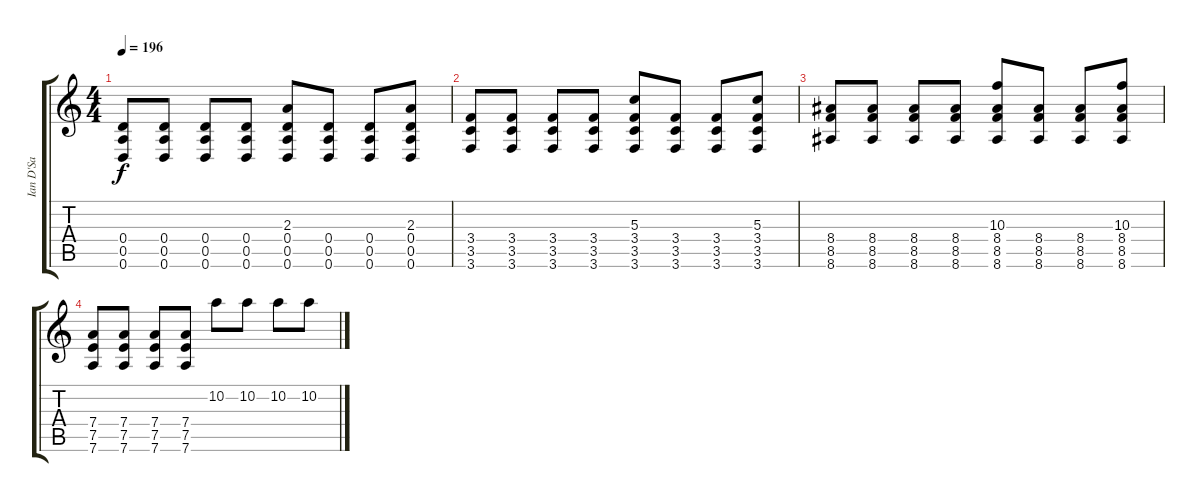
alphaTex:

\track ("Ian D'Sa" "Ian D'Sa") {instrument distortionguitar}
\staff {score tabs}
\tuning (E4 B3 G3 D3 A2 D2) {hide}
\ts (4 4)
\tempo 196
\clef g2
\ks c
(0.4 0.5 0.6).8{dy f} (0.4 0.5 0.6).8 (0.4 0.5 0.6).8 (0.4 0.5 0.6).8 (2.3 0.4 0.5 0.6).8 (0.4 0.5 0.6).8 (0.4 0.5 0.6).8 (2.3 0.4 0.5 0.6).8 |
(3.4 3.5 3.6).8 (3.4 3.5 3.6).8 (3.4 3.5 3.6).8 (3.4 3.5 3.6).8 (5.3 3.4 3.5 3.6).8 (3.4 3.5 3.6).8 (3.4 3.5 3.6).8 (5.3 3.4 3.5 3.6).8 |
(8.4 8.5 8.6).8 (8.4 8.5 8.6).8 (8.4 8.5 8.6).8 (8.4 8.5 8.6).8 (10.3 8.4 8.5 8.6).8 (8.4 8.5 8.6).8 (8.4 8.5 8.6).8 (10.3 8.4 8.5 8.6).8 |
(7.4 7.5 7.6).8 (7.4 7.5 7.6).8 (7.4 7.5 7.6).8 (7.4 7.5 7.6).8 10.2.8 10.2.8 10.2.8 10.2.8
